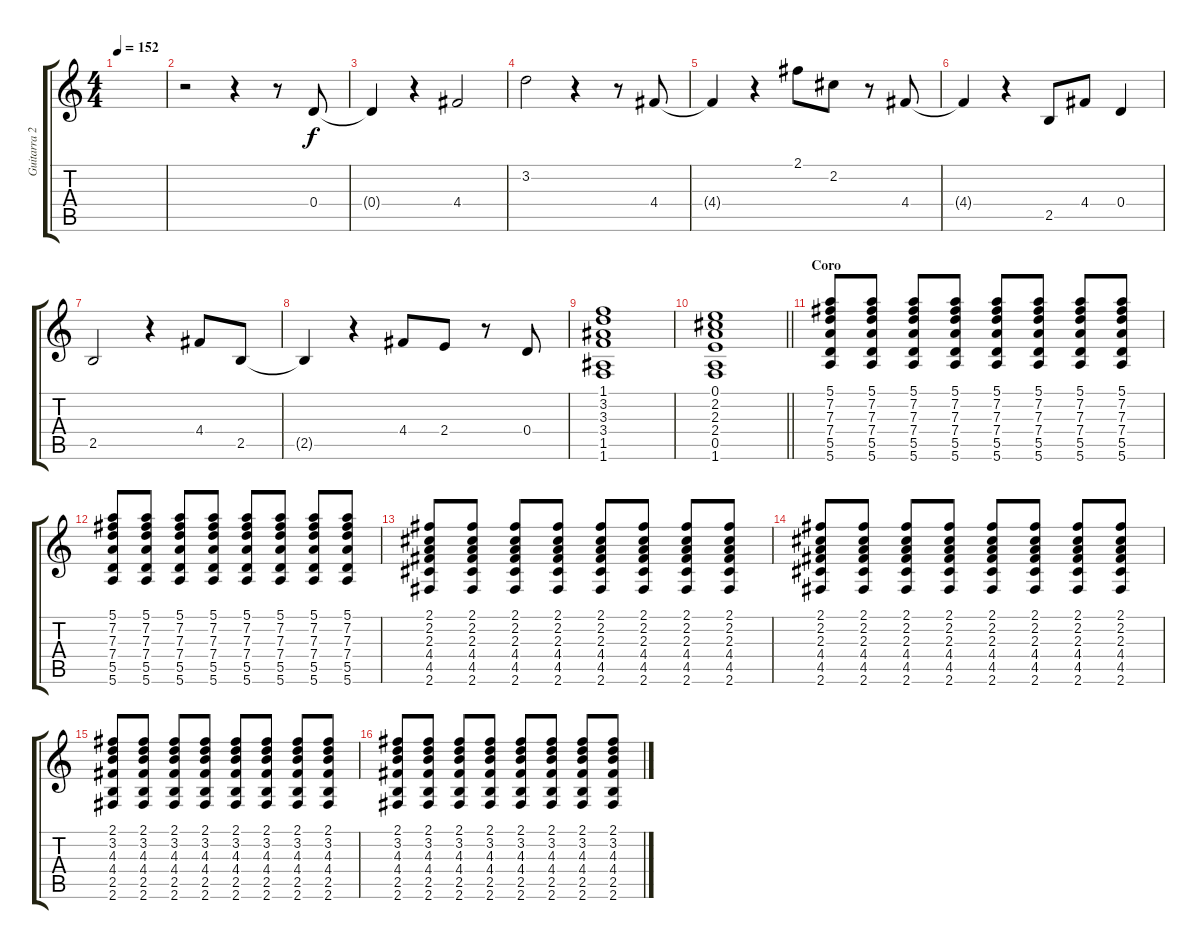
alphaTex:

\track ("Guitarra 2" "Guitarra 2") {instrument overdrivenguitar}
\staff {score tabs}
\tuning (E4 B3 G3 D3 A2 E2) {hide}
\ts (4 4)
\tempo 152
\clef g2
\ks c
|
r.2 r.4 r.8 0.4.8 |
0.4{t}.4 r.4 4.4.2 |
3.2.2 r.4 r.8 4.4.8 |
4.4{t}.4 r.4 2.1.8 2.2.8 r.8 4.4.8 |
4.4{t}.4 r.4 2.5.8 4.4.8 0.4.4 |
2.5.2 r.4 4.4.8 2.5.8 |
2.5{t}.4 r.4 4.4.8 2.4.8 r.8 0.4.8 |
(1.1 3.2 3.3 3.4 1.5 1.6).1 |
\barLineRight lightlight
(0.1 2.2 2.3 2.4 0.5 1.6).1 |
\section ("" "Coro")
(5.1 7.2 7.3 7.4 5.5 5.6).8 (5.1 7.2 7.3 7.4 5.5 5.6).8 (5.1 7.2 7.3 7.4 5.5 5.6).8 (5.1 7.2 7.3 7.4 5.5 5.6).8 (5.1 7.2 7.3 7.4 5.5 5.6).8 (5.1 7.2 7.3 7.4 5.5 5.6).8 (5.1 7.2 7.3 7.4 5.5 5.6).8 (5.1 7.2 7.3 7.4 5.5 5.6).8 |
(5.1 7.2 7.3 7.4 5.5 5.6).8 (5.1 7.2 7.3 7.4 5.5 5.6).8 (5.1 7.2 7.3 7.4 5.5 5.6).8 (5.1 7.2 7.3 7.4 5.5 5.6).8 (5.1 7.2 7.3 7.4 5.5 5.6).8 (5.1 7.2 7.3 7.4 5.5 5.6).8 (5.1 7.2 7.3 7.4 5.5 5.6).8 (5.1 7.2 7.3 7.4 5.5 5.6).8 |
(2.1 2.2 2.3 4.4 4.5 2.6).8 (2.1 2.2 2.3 4.4 4.5 2.6).8 (2.1 2.2 2.3 4.4 4.5 2.6).8 (2.1 2.2 2.3 4.4 4.5 2.6).8 (2.1 2.2 2.3 4.4 4.5 2.6).8 (2.1 2.2 2.3 4.4 4.5 2.6).8 (2.1 2.2 2.3 4.4 4.5 2.6).8 (2.1 2.2 2.3 4.4 4.5 2.6).8 |
(2.1 2.2 2.3 4.4 4.5 2.6).8 (2.1 2.2 2.3 4.4 4.5 2.6).8 (2.1 2.2 2.3 4.4 4.5 2.6).8 (2.1 2.2 2.3 4.4 4.5 2.6).8 (2.1 2.2 2.3 4.4 4.5 2.6).8 (2.1 2.2 2.3 4.4 4.5 2.6).8 (2.1 2.2 2.3 4.4 4.5 2.6).8 (2.1 2.2 2.3 4.4 4.5 2.6).8 |
(2.1 3.2 4.3 4.4 2.5 2.6).8 (2.1 3.2 4.3 4.4 2.5 2.6).8 (2.1 3.2 4.3 4.4 2.5 2.6).8 (2.1 3.2 4.3 4.4 2.5 2.6).8 (2.1 3.2 4.3 4.4 2.5 2.6).8 (2.1 3.2 4.3 4.4 2.5 2.6).8 (2.1 3.2 4.3 4.4 2.5 2.6).8 (2.1 3.2 4.3 4.4 2.5 2.6).8 |
(2.1 3.2 4.3 4.4 2.5 2.6).8 (2.1 3.2 4.3 4.4 2.5 2.6).8 (2.1 3.2 4.3 4.4 2.5 2.6).8 (2.1 3.2 4.3 4.4 2.5 2.6).8 (2.1 3.2 4.3 4.4 2.5 2.6).8 (2.1 3.2 4.3 4.4 2.5 2.6).8 (2.1 3.2 4.3 4.4 2.5 2.6).8 (2.1 3.2 4.3 4.4 2.5 2.6).8
